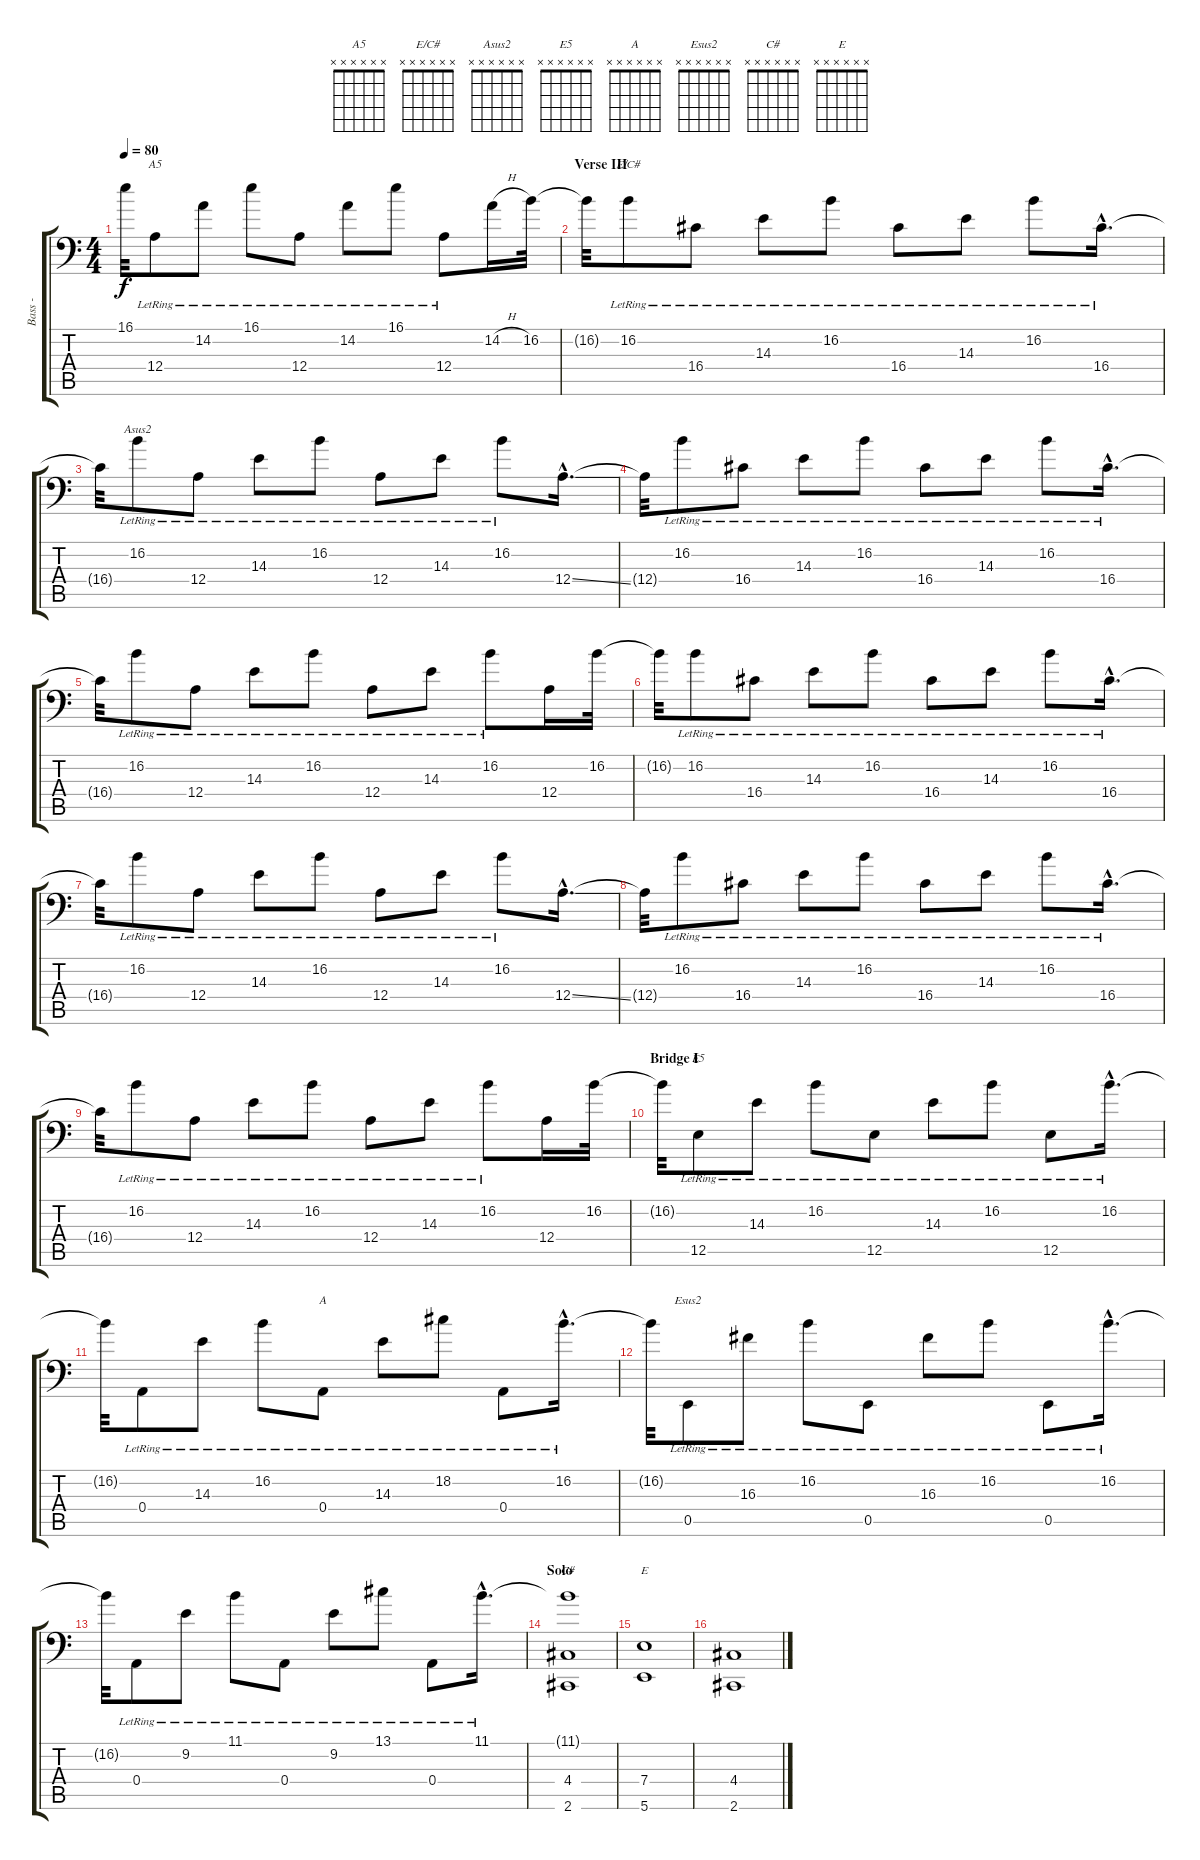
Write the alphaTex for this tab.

\track ("   Bass - FX" "   Bass - ") {instrument electricbassfinger}
\staff {score tabs}
\tuning (C3 G2 D2 A1 E1 B0) {hide}
\chord ("A5" x x x x x x)
\chord ("E/C#" x x x x x x)
\chord ("Asus2" x x x x x x)
\chord ("E5" x x x x x x)
\chord ("A" x x x x x x)
\chord ("Esus2" x x x x x x)
\chord ("C#" x x x x x x)
\chord ("E" x x x x x x)
\ts (4 4)
\tempo 80
\clef f4
\ks c
16.1{t}.32{dy f} 12.4{lr}.8{ch "A5"} 14.2{lr}.8 16.1{lr}.8 12.4{lr}.8 14.2{lr}.8 16.1{lr}.8 12.4{lr}.8 14.2{h}.16 16.2.32{balance 8} |
\section ("" "Verse III")
16.2{t}.32 16.2{lr}.8{ch "E/C#" balance 16} 16.4{lr}.8 14.3{lr}.8 16.2{lr}.8 16.4{lr}.8 14.3{lr}.8 16.2{lr}.8 16.4{hac lr}.16{d} |
16.4{t}.32 16.2{lr}.8{ch "Asus2" balance 0} 12.4{lr}.8 14.3{lr}.8 16.2{lr}.8 12.4{lr}.8 14.3{lr}.8 16.2{lr}.8 12.4{ss hac}.16{d} |
12.4{t}.32 16.2{lr}.8 16.4{lr}.8 14.3{lr}.8 16.2{lr}.8 16.4{lr}.8 14.3{lr}.8 16.2{lr}.8 16.4{hac lr}.16{d} |
16.4{t}.32 16.2{lr}.8{balance 8} 12.4{lr}.8 14.3{lr}.8 16.2{lr}.8 12.4{lr}.8 14.3{lr}.8 16.2{lr}.8 12.4.16 16.2.32 |
16.2{t}.32 16.2{lr}.8{balance 16} 16.4{lr}.8 14.3{lr}.8 16.2{lr}.8 16.4{lr}.8 14.3{lr}.8 16.2{lr}.8 16.4{hac lr}.16{d} |
16.4{t}.32 16.2{lr}.8{balance 0} 12.4{lr}.8 14.3{lr}.8 16.2{lr}.8 12.4{lr}.8 14.3{lr}.8 16.2{lr}.8 12.4{ss hac}.16{d} |
12.4{t}.32 16.2{lr}.8 16.4{lr}.8 14.3{lr}.8 16.2{lr}.8 16.4{lr}.8 14.3{lr}.8 16.2{lr}.8 16.4{hac lr}.16{d} |
16.4{t}.32 16.2{lr}.8{balance 8} 12.4{lr}.8 14.3{lr}.8 16.2{lr}.8 12.4{lr}.8 14.3{lr}.8 16.2{lr}.8 12.4.16 16.2.32 |
\section ("" "Bridge I")
16.2{t}.32 12.5{lr}.8{ch "E5" balance 10} 14.3{lr}.8 16.2{lr}.8 12.5{lr}.8 14.3{lr}.8 16.2{lr}.8 12.5{lr}.8 16.2{hac lr}.16{d} |
16.2{t}.32 0.4{lr}.8 14.3{lr}.8 16.2{lr}.8 0.4{lr}.8{ch "A"} 14.3{lr}.8 18.2{lr}.8 0.4{lr}.8 16.2{hac lr}.16{d} |
16.2{t}.32 0.5{lr}.8{ch "Esus2"} 16.3{lr}.8 16.2{lr}.8 0.5{lr}.8 16.3{lr}.8 16.2{lr}.8 0.5{lr}.8 16.2{hac lr}.16{d} |
16.2{t}.32 0.4{lr}.8 9.2{lr}.8 11.1{lr}.8 0.4{lr}.8 9.2{lr}.8 13.1{lr}.8 0.4{lr}.8 11.1{hac lr}.16{d} |
\section ("" "Solo")
(11.1{t} 4.4 2.6).1{ch "C#" volume 10} |
(7.4 5.6).1{ch "E"} |
(4.4 2.6).1
